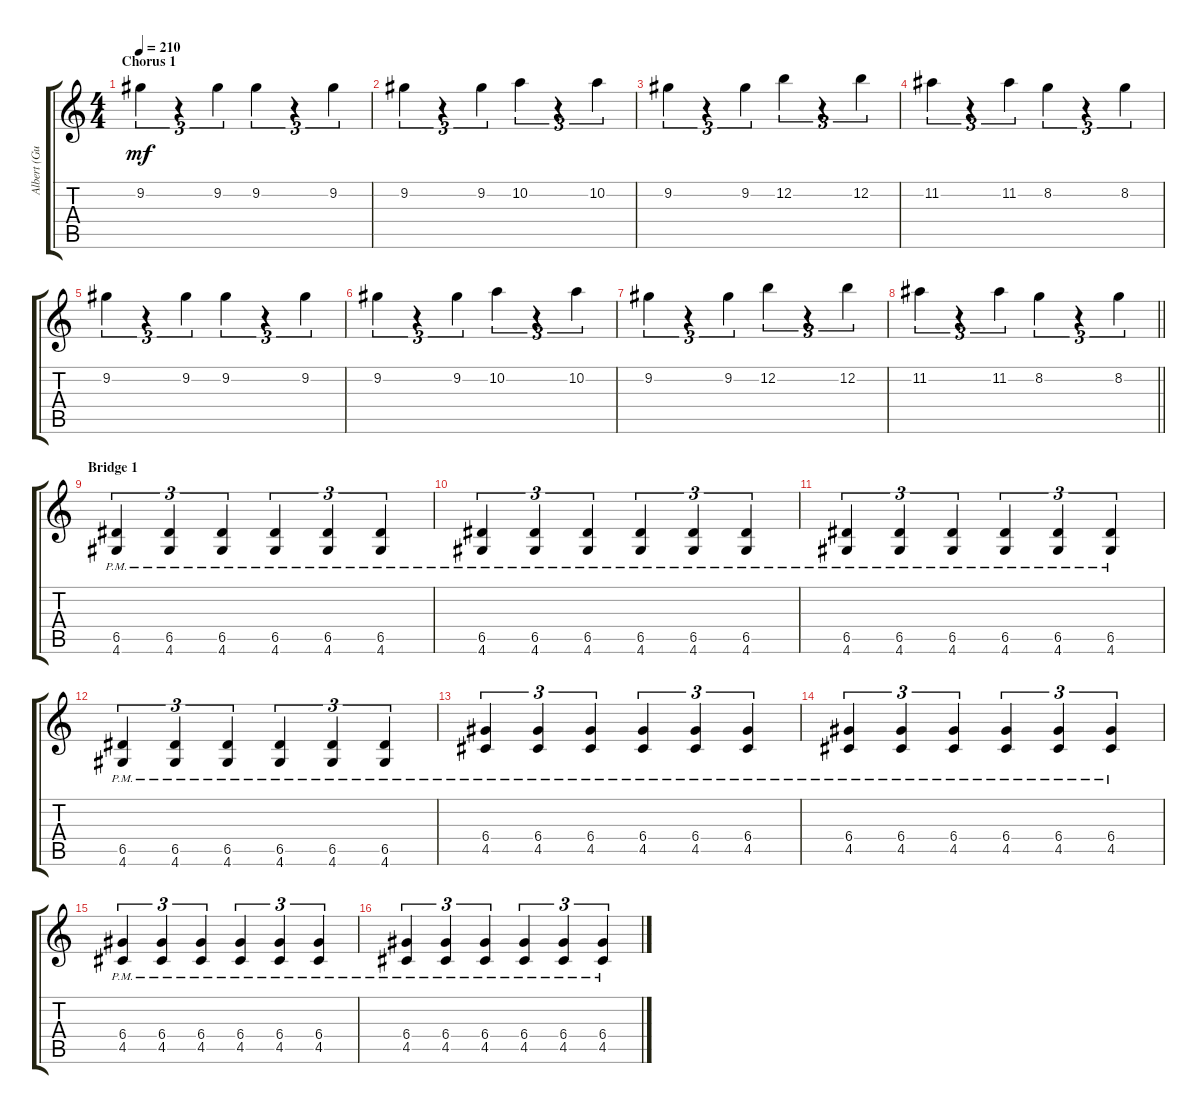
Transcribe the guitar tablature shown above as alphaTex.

\track ("Albert (Guitar 2)" "Albert (Gu") {instrument acousticguitarsteel}
\staff {score tabs}
\tuning (E4 B3 G3 D3 A2 E2) {hide}
\ts (4 4)
\section ("" "Chorus 1")
\tempo 210
\clef g2
\ks c
9.2.4{tu (3 2) dy mf} r.4{tu (3 2)} 9.2.4{tu (3 2)} 9.2.4{tu (3 2)} r.4{tu (3 2)} 9.2.4{tu (3 2)} |
9.2.4{tu (3 2)} r.4{tu (3 2)} 9.2.4{tu (3 2)} 10.2.4{tu (3 2)} r.4{tu (3 2)} 10.2.4{tu (3 2)} |
9.2.4{tu (3 2)} r.4{tu (3 2)} 9.2.4{tu (3 2)} 12.2.4{tu (3 2)} r.4{tu (3 2)} 12.2.4{tu (3 2)} |
11.2.4{tu (3 2)} r.4{tu (3 2)} 11.2.4{tu (3 2)} 8.2.4{tu (3 2)} r.4{tu (3 2)} 8.2.4{tu (3 2)} |
9.2.4{tu (3 2)} r.4{tu (3 2)} 9.2.4{tu (3 2)} 9.2.4{tu (3 2)} r.4{tu (3 2)} 9.2.4{tu (3 2)} |
9.2.4{tu (3 2)} r.4{tu (3 2)} 9.2.4{tu (3 2)} 10.2.4{tu (3 2)} r.4{tu (3 2)} 10.2.4{tu (3 2)} |
9.2.4{tu (3 2)} r.4{tu (3 2)} 9.2.4{tu (3 2)} 12.2.4{tu (3 2)} r.4{tu (3 2)} 12.2.4{tu (3 2)} |
\barLineRight lightlight
11.2.4{tu (3 2)} r.4{tu (3 2)} 11.2.4{tu (3 2)} 8.2.4{tu (3 2)} r.4{tu (3 2)} 8.2.4{tu (3 2)} |
\section ("" "Bridge 1")
(6.5{pm} 4.6{pm}).4{tu (3 2)} (6.5{pm} 4.6{pm}).4{tu (3 2)} (6.5{pm} 4.6{pm}).4{tu (3 2)} (6.5{pm} 4.6{pm}).4{tu (3 2)} (6.5{pm} 4.6{pm}).4{tu (3 2)} (6.5{pm} 4.6{pm}).4{tu (3 2)} |
(6.5{pm} 4.6{pm}).4{tu (3 2)} (6.5{pm} 4.6{pm}).4{tu (3 2)} (6.5{pm} 4.6{pm}).4{tu (3 2)} (6.5{pm} 4.6{pm}).4{tu (3 2)} (6.5{pm} 4.6{pm}).4{tu (3 2)} (6.5{pm} 4.6{pm}).4{tu (3 2)} |
(6.5{pm} 4.6{pm}).4{tu (3 2)} (6.5{pm} 4.6{pm}).4{tu (3 2)} (6.5{pm} 4.6{pm}).4{tu (3 2)} (6.5{pm} 4.6{pm}).4{tu (3 2)} (6.5{pm} 4.6{pm}).4{tu (3 2)} (6.5{pm} 4.6{pm}).4{tu (3 2)} |
(6.5{pm} 4.6{pm}).4{tu (3 2)} (6.5{pm} 4.6{pm}).4{tu (3 2)} (6.5{pm} 4.6{pm}).4{tu (3 2)} (6.5{pm} 4.6{pm}).4{tu (3 2)} (6.5{pm} 4.6{pm}).4{tu (3 2)} (6.5{pm} 4.6{pm}).4{tu (3 2)} |
(6.4{pm} 4.5{pm}).4{tu (3 2)} (6.4{pm} 4.5{pm}).4{tu (3 2)} (6.4{pm} 4.5{pm}).4{tu (3 2)} (6.4{pm} 4.5{pm}).4{tu (3 2)} (6.4{pm} 4.5{pm}).4{tu (3 2)} (6.4{pm} 4.5{pm}).4{tu (3 2)} |
(6.4{pm} 4.5{pm}).4{tu (3 2)} (6.4{pm} 4.5{pm}).4{tu (3 2)} (6.4{pm} 4.5{pm}).4{tu (3 2)} (6.4{pm} 4.5{pm}).4{tu (3 2)} (6.4{pm} 4.5{pm}).4{tu (3 2)} (6.4{pm} 4.5{pm}).4{tu (3 2)} |
(6.4{pm} 4.5{pm}).4{tu (3 2)} (6.4{pm} 4.5{pm}).4{tu (3 2)} (6.4{pm} 4.5{pm}).4{tu (3 2)} (6.4{pm} 4.5{pm}).4{tu (3 2)} (6.4{pm} 4.5{pm}).4{tu (3 2)} (6.4{pm} 4.5{pm}).4{tu (3 2)} |
(6.4{pm} 4.5{pm}).4{tu (3 2)} (6.4{pm} 4.5{pm}).4{tu (3 2)} (6.4{pm} 4.5{pm}).4{tu (3 2)} (6.4{pm} 4.5{pm}).4{tu (3 2)} (6.4{pm} 4.5{pm}).4{tu (3 2)} (6.4{pm} 4.5{pm}).4{tu (3 2)}
